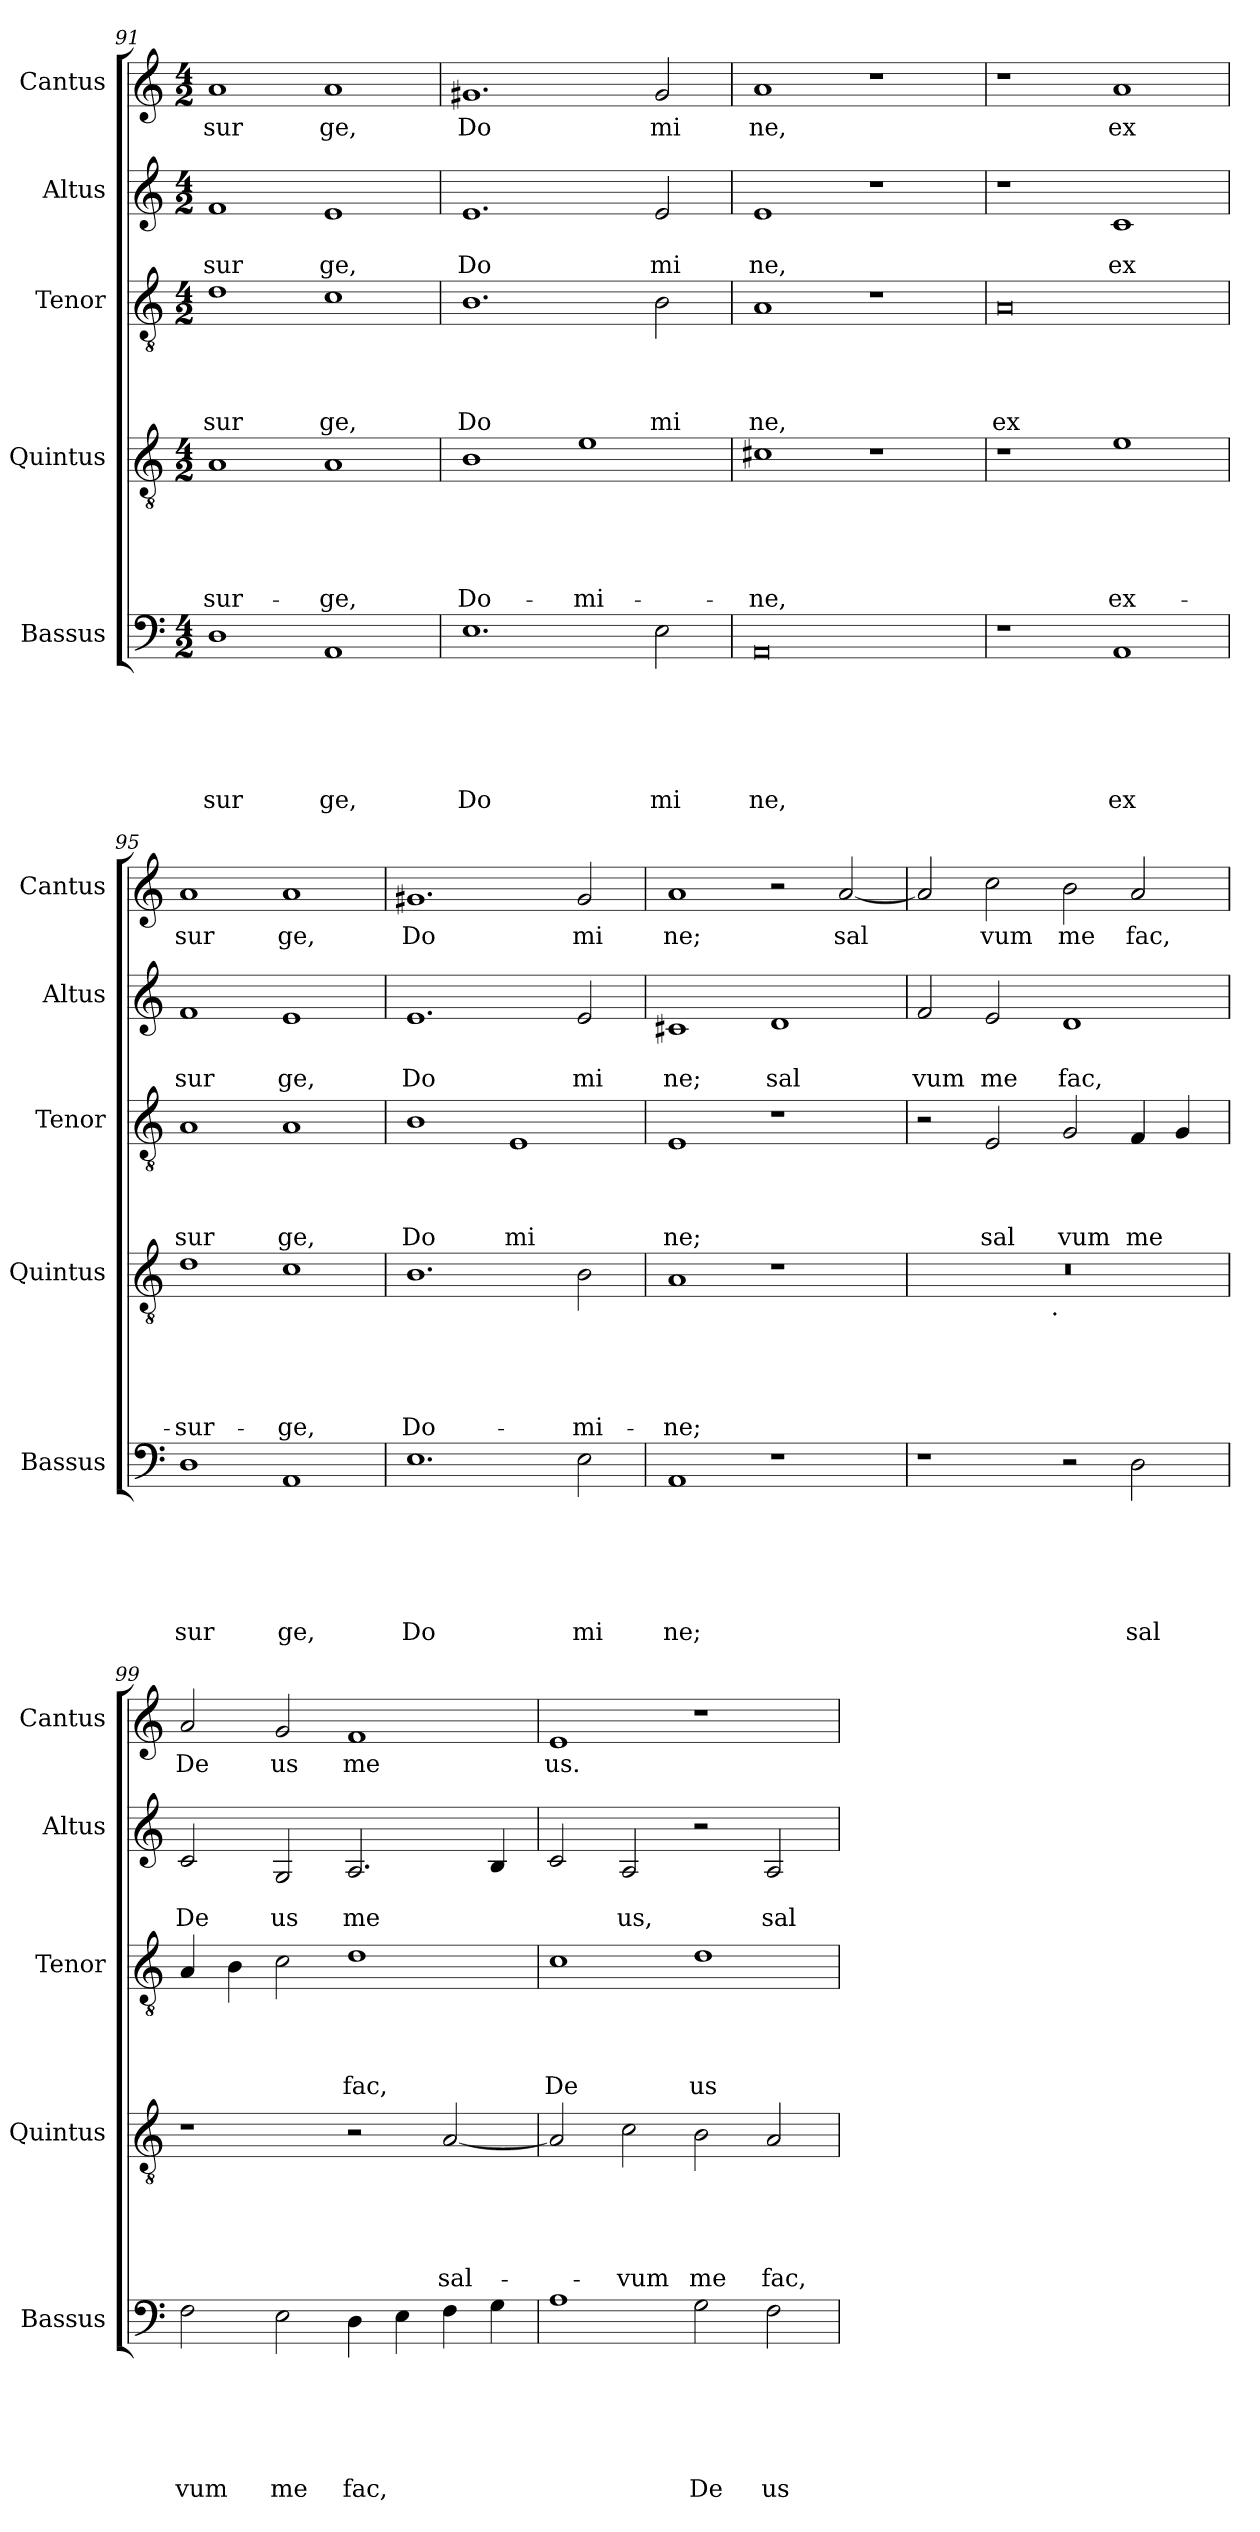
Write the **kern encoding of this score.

**kern	**text	**text	**text	**text	**text	**text	**kern	**text	**text	**text	**text	**text	**kern	**text	**text	**text	**text	**kern	**text	**text	**kern	**text
*part5	*part5	*part5	*part5	*part5	*part5	*part5	*part4	*part4	*part4	*part4	*part4	*part4	*part3	*part3	*part3	*part3	*part3	*part2	*part2	*part2	*part1	*part1
*staff5	*staff5	*staff5	*staff5	*staff5	*staff5	*staff5	*staff4	*staff4	*staff4	*staff4	*staff4	*staff4	*staff3	*staff3	*staff3	*staff3	*staff3	*staff2	*staff2	*staff2	*staff1	*staff1
*I"Bassus	*	*	*	*	*	*	*I"Quintus	*	*	*	*	*	*I"Tenor	*	*	*	*	*I"Altus	*	*	*I"Cantus	*
*I'Bassus	*	*	*	*	*	*	*I'Quintus	*	*	*	*	*	*I'Tenor	*	*	*	*	*I'Altus	*	*	*I'Cantus	*
!!LO:LB:g=z
*clefF4	*	*	*	*	*	*	*clefGv2	*	*	*	*	*	*clefGv2	*	*	*	*	*clefG2	*	*	*clefG2	*
*k[]	*	*	*	*	*	*	*k[]	*	*	*	*	*	*k[]	*	*	*	*	*k[]	*	*	*k[]	*
*C:	*	*	*	*	*	*	*C:	*	*	*	*	*	*C:	*	*	*	*	*C:	*	*	*C:	*
*M4/2	*	*	*	*	*	*	*M4/2	*	*	*	*	*	*M4/2	*	*	*	*	*M4/2	*	*	*M4/2	*
=91	=91	=91	=91	=91	=91	=91	=91	=91	=91	=91	=91	=91	=91	=91	=91	=91	=91	=91	=91	=91	=91	=91
!	!	!	!	!	!	!LO:LY:b	!	!	!	!	!	!LO:LY:b	!	!	!	!	!LO:LY:b	!	!	!LO:LY:b	!	!LO:LY:b
1D	.	.	.	.	.	-sur	1A	.	.	.	.	-sur-	1d	.	.	.	-sur	1f	.	-sur	1a	sur
!	!	!	!	!	!	!LO:LY:b	!	!	!	!	!	!LO:LY:b	!	!	!	!	!LO:LY:b	!	!	!LO:LY:b	!	!LO:LY:b
1AA	.	.	.	.	.	ge,	1A	.	.	.	.	-ge,	1c	.	.	.	ge,	1e	.	ge,	1a	ge,
=92	=92	=92	=92	=92	=92	=92	=92	=92	=92	=92	=92	=92	=92	=92	=92	=92	=92	=92	=92	=92	=92	=92
!	!	!	!	!	!	!LO:LY:b	!	!	!	!	!	!LO:LY:b	!	!	!	!	!LO:LY:b	!	!	!LO:LY:b	!	!LO:LY:b
1.E	.	.	.	.	.	Do	1B	.	.	.	.	Do-	1.B	.	.	.	Do	1.e	.	Do	1.g#X	Do
!	!	!	!	!	!	!	!	!	!	!	!	!LO:LY:b	!	!	!	!	!	!	!	!	!	!
.	.	.	.	.	.	.	1e	.	.	.	.	-mi-	.	.	.	.	.	.	.	.	.	.
!	!	!	!	!	!	!LO:LY:b	!	!	!	!	!	!	!	!	!	!	!LO:LY:b	!	!	!LO:LY:b	!	!LO:LY:b
2E\	.	.	.	.	.	mi	.	.	.	.	.	.	2B\	.	.	.	mi	2e/	.	mi	2g#/	mi
=93	=93	=93	=93	=93	=93	=93	=93	=93	=93	=93	=93	=93	=93	=93	=93	=93	=93	=93	=93	=93	=93	=93
!	!	!	!	!	!	!LO:LY:b	!	!	!	!	!	!LO:LY:b	!	!	!	!	!LO:LY:b	!	!	!LO:LY:b	!	!LO:LY:b
0AA	.	.	.	.	.	ne,	1c#X	.	.	.	.	-ne,	1A	.	.	.	ne,	1e	.	ne,	1a	ne,
.	.	.	.	.	.	.	1r	.	.	.	.	.	1r	.	.	.	.	1r	.	.	1r	.
=94	=94	=94	=94	=94	=94	=94	=94	=94	=94	=94	=94	=94	=94	=94	=94	=94	=94	=94	=94	=94	=94	=94
!	!	!	!	!	!	!	!	!	!	!	!	!	!	!	!	!	!LO:LY:b	!	!	!	!	!
1r	.	.	.	.	.	.	1r	.	.	.	.	.	0A	.	.	.	ex	1r	.	.	1r	.
!	!	!	!	!	!	!LO:LY:b	!	!	!	!	!	!LO:LY:b	!	!	!	!	!	!	!	!LO:LY:b	!	!LO:LY:b
1AA	.	.	.	.	.	ex	1e	.	.	.	.	ex-	.	.	.	.	.	1c	.	ex	1a	ex
=95	=95	=95	=95	=95	=95	=95	=95	=95	=95	=95	=95	=95	=95	=95	=95	=95	=95	=95	=95	=95	=95	=95
!	!	!	!	!	!	!LO:LY:b	!	!	!	!	!	!LO:LY:b	!	!	!	!	!LO:LY:b	!	!	!LO:LY:b	!	!LO:LY:b
1D	.	.	.	.	.	sur	1d	.	.	.	.	-sur-	1A	.	.	.	sur	1f	.	sur	1a	sur
!	!	!	!	!	!	!LO:LY:b	!	!	!	!	!	!LO:LY:b	!	!	!	!	!LO:LY:b	!	!	!LO:LY:b	!	!LO:LY:b
1AA	.	.	.	.	.	ge,	1c	.	.	.	.	-ge,	1A	.	.	.	ge,	1e	.	ge,	1a	ge,
=96	=96	=96	=96	=96	=96	=96	=96	=96	=96	=96	=96	=96	=96	=96	=96	=96	=96	=96	=96	=96	=96	=96
!	!	!	!	!	!	!LO:LY:b	!	!	!	!	!	!LO:LY:b	!	!	!	!	!LO:LY:b	!	!	!LO:LY:b	!	!LO:LY:b
1.E	.	.	.	.	.	Do	1.B	.	.	.	.	Do-	1B	.	.	.	Do	1.e	.	Do	1.g#X	Do
!	!	!	!	!	!	!	!	!	!	!	!	!	!	!	!	!	!LO:LY:b	!	!	!	!	!
.	.	.	.	.	.	.	.	.	.	.	.	.	1E	.	.	.	mi	.	.	.	.	.
!	!	!	!	!	!	!LO:LY:b	!	!	!	!	!	!LO:LY:b	!	!	!	!	!	!	!	!LO:LY:b	!	!LO:LY:b
2E\	.	.	.	.	.	mi	2B\	.	.	.	.	-mi-	.	.	.	.	.	2e/	.	mi	2g#/	mi
=97	=97	=97	=97	=97	=97	=97	=97	=97	=97	=97	=97	=97	=97	=97	=97	=97	=97	=97	=97	=97	=97	=97
!	!	!	!	!	!	!LO:LY:b	!	!	!	!	!	!LO:LY:b	!	!	!	!	!LO:LY:b	!	!	!LO:LY:b	!	!LO:LY:b
1AA	.	.	.	.	.	ne;	1A	.	.	.	.	-ne;	1E	.	.	.	ne;	1c#X	.	ne;	1a	ne;
!	!	!	!	!	!	!	!	!	!	!	!	!	!	!	!	!	!	!	!	!LO:LY:b	!	!
1r	.	.	.	.	.	.	1r	.	.	.	.	.	1r	.	.	.	.	1d	.	sal	2r	.
!	!	!	!	!	!	!	!	!	!	!	!	!	!	!	!	!	!	!	!	!	!	!LO:LY:b
.	.	.	.	.	.	.	.	.	.	.	.	.	.	.	.	.	.	.	.	.	[<2a/	sal
=98	=98	=98	=98	=98	=98	=98	=98	=98	=98	=98	=98	=98	=98	=98	=98	=98	=98	=98	=98	=98	=98	=98
!	!	!	!	!	!	!	!	!	!	!	!	!	!	!	!	!	!	!	!	!LO:LY:b	!	!
*	*	*	*	*	*	*	*^	*	*	*	*	*	*	*	*	*	*	*	*	*	*	*
1r	.	.	.	.	.	.	0r	2ryy	.	.	.	.	.	2r	.	.	.	.	2f/	.	vum	2a/]	.
!	!	!	!	!	!	!	!	!	!	!	!	!	!	!	!	!	!	!LO:LY:b	!	!	!LO:LY:b	!	!LO:LY:b
.	.	.	.	.	.	.	.	4...ryy	.	.	.	.	.	2E/	.	.	.	sal	2e/	.	me	2cc\	vum
!	!	!	!	!	!	!	!	!LO:TX:b:t=.	!	!	!	!	!	!	!	!	!	!	!	!	!	!	!
.	.	.	.	.	.	.	.	1ryy	.	.	.	.	.	.	.	.	.	.	.	.	.	.	.
!	!	!	!	!	!	!	!	!	!	!	!	!	!	!	!	!	!	!LO:LY:b	!	!	!LO:LY:b	!	!LO:LY:b
2r	.	.	.	.	.	.	.	.	.	.	.	.	.	2G/	.	.	.	vum	1d	.	fac,	2b\	me
!	!	!	!	!	!	!LO:LY:b	!	!	!	!	!	!	!	!	!	!	!	!LO:LY:b	!	!	!	!	!LO:LY:b
2D\	.	.	.	.	.	sal	.	.	.	.	.	.	.	4F/	.	.	.	me	.	.	.	2a/	fac,
.	.	.	.	.	.	.	.	.	.	.	.	.	.	4G/	.	.	.	.	.	.	.	.	.
.	.	.	.	.	.	.	.	32ryy	.	.	.	.	.	.	.	.	.	.	.	.	.	.	.
=99	=99	=99	=99	=99	=99	=99	=99	=99	=99	=99	=99	=99	=99	=99	=99	=99	=99	=99	=99	=99	=99	=99	=99
!	!	!	!	!	!	!LO:LY:b	!	!	!	!	!	!	!	!	!	!	!	!	!	!	!LO:LY:b	!	!LO:LY:b
*	*	*	*	*	*	*	*v	*v	*	*	*	*	*	*	*	*	*	*	*	*	*	*	*
2F\	.	.	.	.	.	vum	1r	.	.	.	.	.	4A/	.	.	.	.	2c/	.	De	2a/	De
.	.	.	.	.	.	.	.	.	.	.	.	.	4B\	.	.	.	.	.	.	.	.	.
!	!	!	!	!	!	!LO:LY:b	!	!	!	!	!	!	!	!	!	!	!	!	!	!LO:LY:b	!	!LO:LY:b
2E\	.	.	.	.	.	me	.	.	.	.	.	.	2c\	.	.	.	.	2G/	.	us	2g/	us
!	!	!	!	!	!	!LO:LY:b	!	!	!	!	!	!	!	!	!	!	!LO:LY:b	!	!	!LO:LY:b	!	!LO:LY:b
4D\	.	.	.	.	.	fac,	2r	.	.	.	.	.	1d	.	.	.	fac,	2.A/	.	me	1f	me
4E\	.	.	.	.	.	.	.	.	.	.	.	.	.	.	.	.	.	.	.	.	.	.
!	!	!	!	!	!	!	!	!	!	!	!	!LO:LY:b	!	!	!	!	!	!	!	!	!	!
4F\	.	.	.	.	.	.	[<2A/	.	.	.	.	sal-	.	.	.	.	.	.	.	.	.	.
4G\	.	.	.	.	.	.	.	.	.	.	.	.	.	.	.	.	.	4B/	.	.	.	.
!!LO:LB:g=z
=100	=100	=100	=100	=100	=100	=100	=100	=100	=100	=100	=100	=100	=100	=100	=100	=100	=100	=100	=100	=100	=100	=100
!	!	!	!	!	!	!	!	!	!	!	!	!	!	!	!	!	!LO:LY:b	!	!	!	!	!LO:LY:b
1A	.	.	.	.	.	.	2A/]	.	.	.	.	.	1c	.	.	.	De	2c/	.	.	1e	us.
!	!	!	!	!	!	!	!	!	!	!	!	!LO:LY:b	!	!	!	!	!	!	!	!LO:LY:b	!	!
.	.	.	.	.	.	.	2c\	.	.	.	.	-vum	.	.	.	.	.	2A/	.	us,	.	.
!	!	!	!	!	!	!LO:LY:b	!	!	!	!	!	!LO:LY:b	!	!	!	!	!LO:LY:b	!	!	!	!	!
2G\	.	.	.	.	.	De	2B\	.	.	.	.	me	1d	.	.	.	us	2r	.	.	1r	.
!	!	!	!	!	!	!LO:LY:b	!	!	!	!	!	!LO:LY:b	!	!	!	!	!	!	!	!LO:LY:b	!	!
2F\	.	.	.	.	.	us	2A/	.	.	.	.	fac,	.	.	.	.	.	2A/	.	sal-	.	.
=	=	=	=	=	=	=	=	=	=	=	=	=	=	=	=	=	=	=	=	=	=	=
*-	*-	*-	*-	*-	*-	*-	*-	*-	*-	*-	*-	*-	*-	*-	*-	*-	*-	*-	*-	*-	*-	*-
